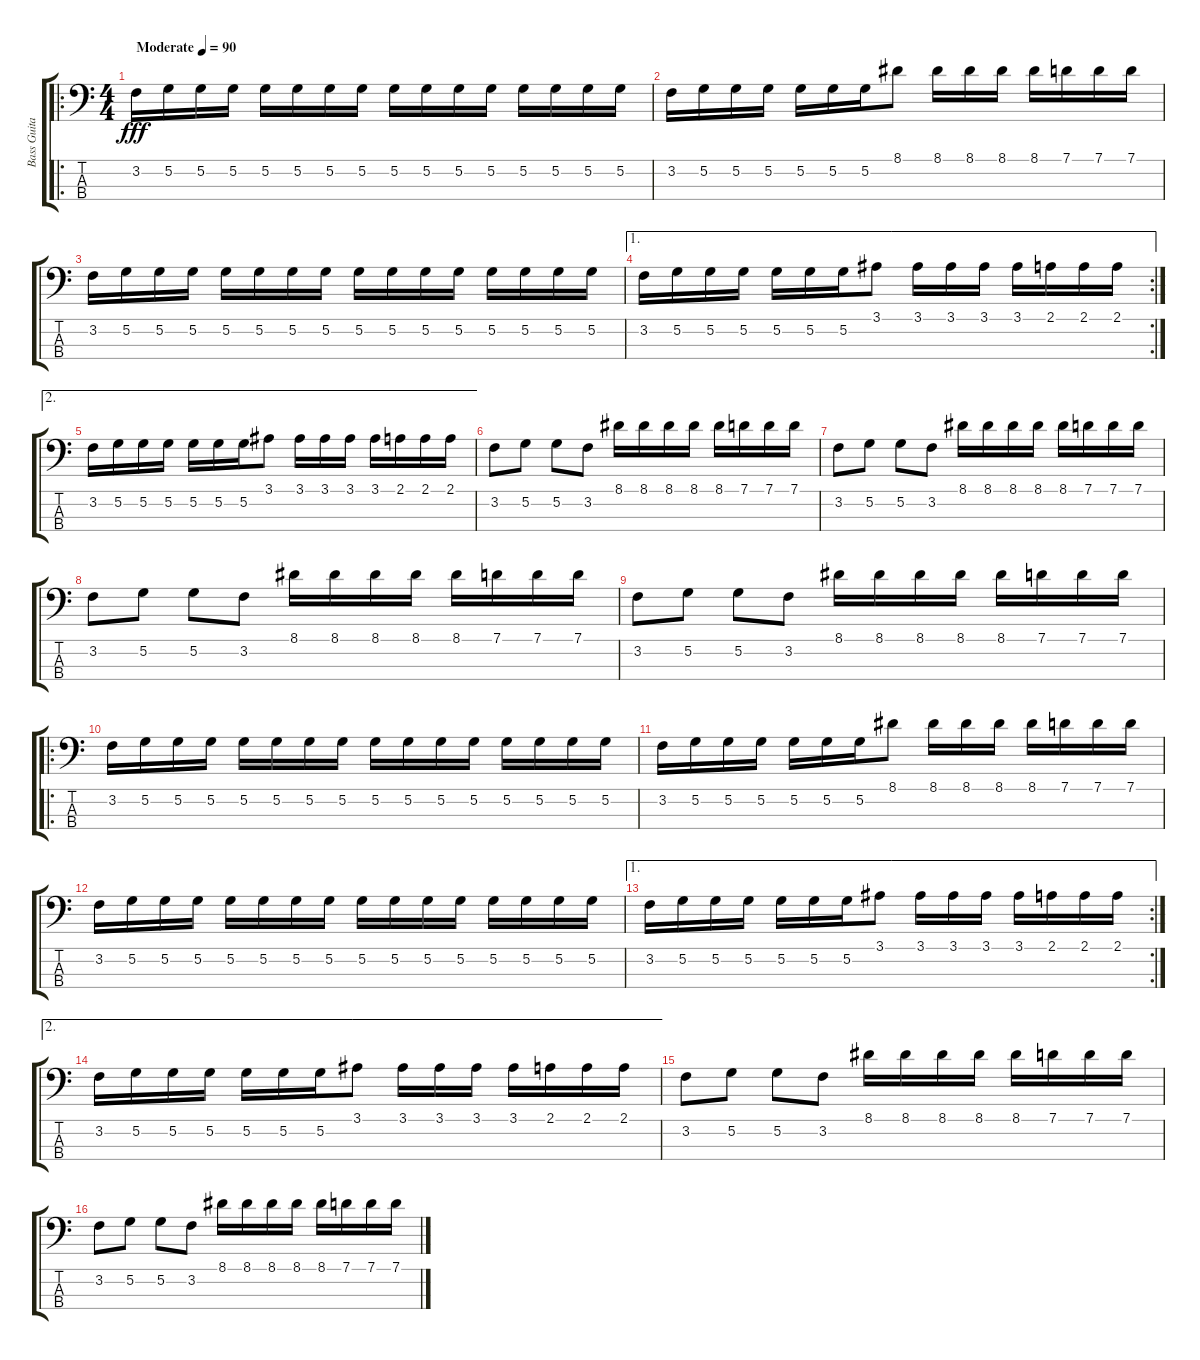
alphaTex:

\track ("Bass Guitar" "Bass Guita") {instrument electricbassfinger}
\staff {score tabs}
\tuning (G2 D2 A1 E1) {hide}
\ro
\ts (4 4)
\tempo (90 "Moderate")
\clef f4
\ks c
3.2.16{dy fff instrument electricbassfinger} 5.2.16 5.2.16 5.2.16 5.2.16 5.2.16 5.2.16 5.2.16 5.2.16 5.2.16 5.2.16 5.2.16 5.2.16 5.2.16 5.2.16 5.2.16 |
3.2.16 5.2.16 5.2.16 5.2.16 5.2.16 5.2.16 5.2.16 8.1.8 8.1.16 8.1.16 8.1.16 8.1.16 7.1.16 7.1.16 7.1.16 |
3.2.16 5.2.16 5.2.16 5.2.16 5.2.16 5.2.16 5.2.16 5.2.16 5.2.16 5.2.16 5.2.16 5.2.16 5.2.16 5.2.16 5.2.16 5.2.16 |
\ae 1
\rc 2
3.2.16 5.2.16 5.2.16 5.2.16 5.2.16 5.2.16 5.2.16 3.1.8 3.1.16 3.1.16 3.1.16 3.1.16 2.1.16 2.1.16 2.1.16 |
\ae 2
3.2.16 5.2.16 5.2.16 5.2.16 5.2.16 5.2.16 5.2.16 3.1.8 3.1.16 3.1.16 3.1.16 3.1.16 2.1.16 2.1.16 2.1.16 |
3.2.8 5.2.8 5.2.8 3.2.8 8.1.16 8.1.16 8.1.16 8.1.16 8.1.16 7.1.16 7.1.16 7.1.16 |
3.2.8 5.2.8 5.2.8 3.2.8 8.1.16 8.1.16 8.1.16 8.1.16 8.1.16 7.1.16 7.1.16 7.1.16 |
3.2.8 5.2.8 5.2.8 3.2.8 8.1.16 8.1.16 8.1.16 8.1.16 8.1.16 7.1.16 7.1.16 7.1.16 |
3.2.8 5.2.8 5.2.8 3.2.8 8.1.16 8.1.16 8.1.16 8.1.16 8.1.16 7.1.16 7.1.16 7.1.16 |
\ro
3.2.16 5.2.16 5.2.16 5.2.16 5.2.16 5.2.16 5.2.16 5.2.16 5.2.16 5.2.16 5.2.16 5.2.16 5.2.16 5.2.16 5.2.16 5.2.16 |
3.2.16 5.2.16 5.2.16 5.2.16 5.2.16 5.2.16 5.2.16 8.1.8 8.1.16 8.1.16 8.1.16 8.1.16 7.1.16 7.1.16 7.1.16 |
3.2.16 5.2.16 5.2.16 5.2.16 5.2.16 5.2.16 5.2.16 5.2.16 5.2.16 5.2.16 5.2.16 5.2.16 5.2.16 5.2.16 5.2.16 5.2.16 |
\ae 1
\rc 2
3.2.16 5.2.16 5.2.16 5.2.16 5.2.16 5.2.16 5.2.16 3.1.8 3.1.16 3.1.16 3.1.16 3.1.16 2.1.16 2.1.16 2.1.16 |
\ae 2
3.2.16 5.2.16 5.2.16 5.2.16 5.2.16 5.2.16 5.2.16 3.1.8 3.1.16 3.1.16 3.1.16 3.1.16 2.1.16 2.1.16 2.1.16 |
3.2.8 5.2.8 5.2.8 3.2.8 8.1.16 8.1.16 8.1.16 8.1.16 8.1.16 7.1.16 7.1.16 7.1.16 |
3.2.8 5.2.8 5.2.8 3.2.8 8.1.16 8.1.16 8.1.16 8.1.16 8.1.16 7.1.16 7.1.16 7.1.16
